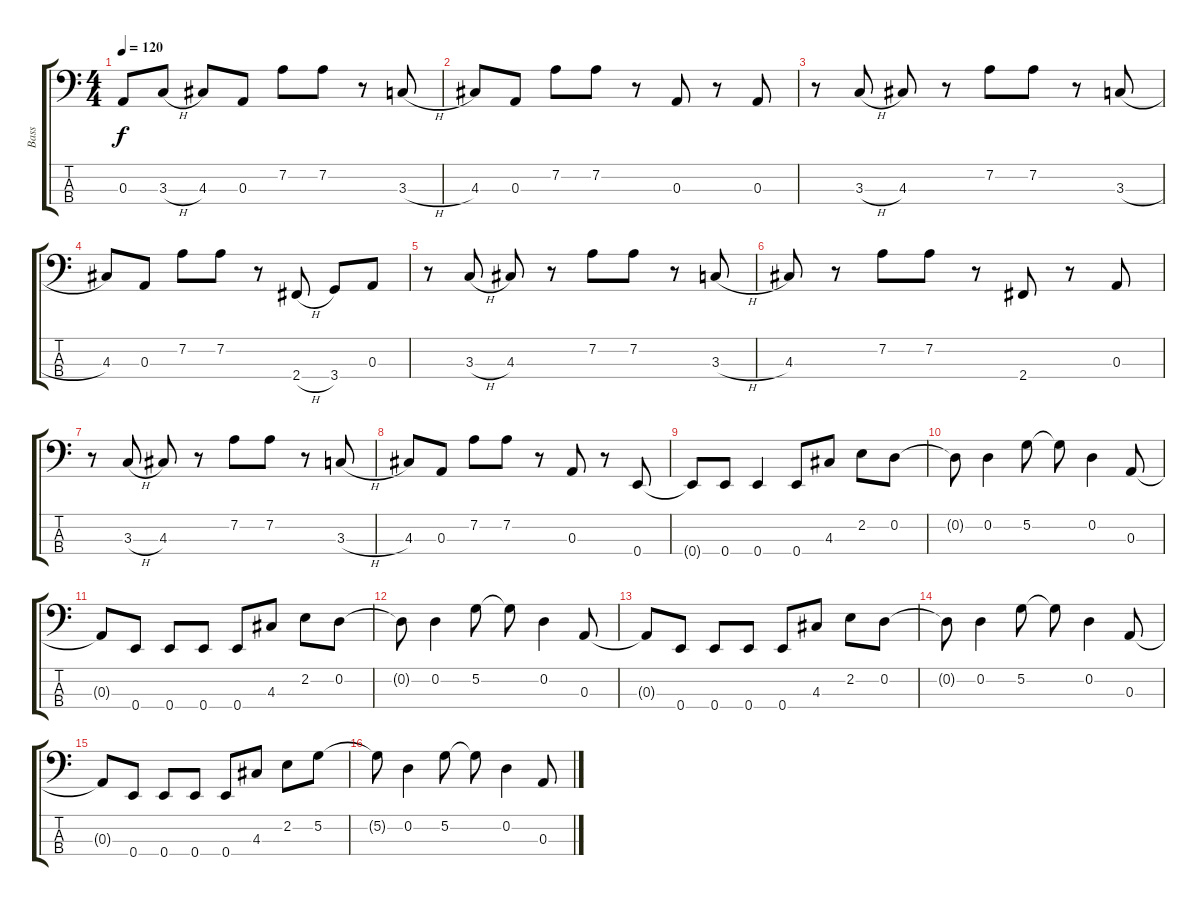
\track ("Bass" "Bass") {instrument electricbassfinger}
\staff {score tabs}
\tuning (G2 D2 A1 E1) {hide}
\ts (4 4)
\tempo 120
\clef f4
\ks c
0.3{t}.8{dy f} 3.3{h}.8 4.3.8 0.3.8 7.2.8 7.2.8 r.8 3.3{h}.8 |
4.3.8 0.3.8 7.2.8 7.2.8 r.8 0.3.8 r.8 0.3.8 |
r.8 3.3{h}.8 4.3.8 r.8 7.2.8 7.2.8 r.8 3.3{h}.8 |
4.3.8 0.3.8 7.2.8 7.2.8 r.8 2.4{h}.8 3.4.8 0.3.8 |
r.8 3.3{h}.8 4.3.8 r.8 7.2.8 7.2.8 r.8 3.3{h}.8 |
4.3.8 r.8 7.2.8 7.2.8 r.8 2.4.8 r.8 0.3.8 |
r.8 3.3{h}.8 4.3.8 r.8 7.2.8 7.2.8 r.8 3.3{h}.8 |
4.3.8 0.3.8 7.2.8 7.2.8 r.8 0.3.8 r.8 0.4.8 |
0.4{t}.8 0.4.8 0.4.4 0.4.8 4.3.8 2.2.8 0.2.8 |
0.2{t}.8 0.2.4 5.2.8 5.2{t}.8 0.2.4 0.3.8 |
0.3{t}.8 0.4.8 0.4.8 0.4.8 0.4.8 4.3.8 2.2.8 0.2.8 |
0.2{t}.8 0.2.4 5.2.8 5.2{t}.8 0.2.4 0.3.8 |
0.3{t}.8 0.4.8 0.4.8 0.4.8 0.4.8 4.3.8 2.2.8 0.2.8 |
0.2{t}.8 0.2.4 5.2.8 5.2{t}.8 0.2.4 0.3.8 |
0.3{t}.8 0.4.8 0.4.8 0.4.8 0.4.8 4.3.8 2.2.8 5.2.8 |
5.2{t}.8 0.2.4 5.2.8 5.2{t}.8 0.2.4 0.3.8
